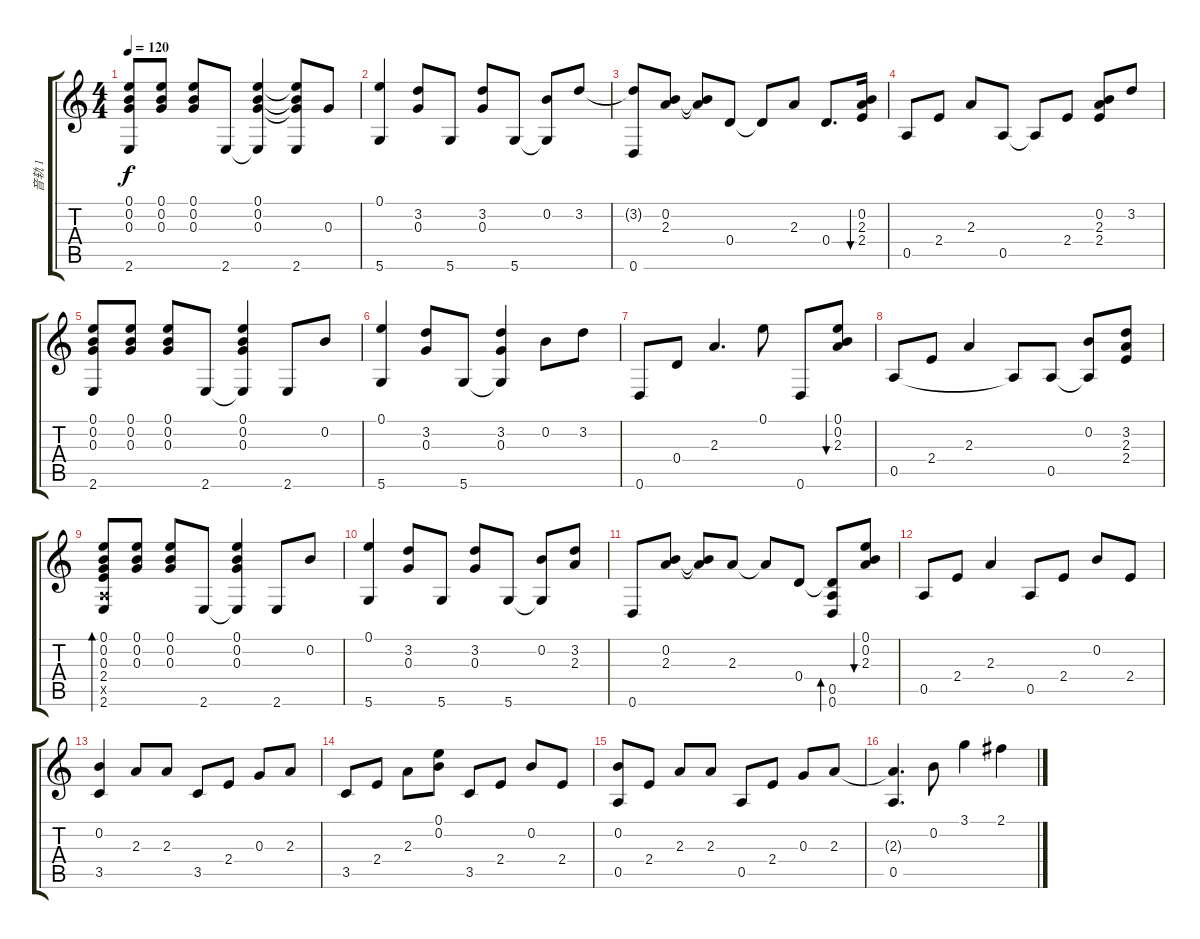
\track ("音轨 1" "音轨 1") {instrument acousticguitarsteel}
\staff {score tabs}
\tuning (E4 B3 G3 D3 A2 D2) {hide}
\ts (4 4)
\tempo 120
\clef g2
\ks c
(0.1 0.2 0.3 2.6).8{dy f} (0.1 0.2 0.3).8 (0.1 0.2 0.3).8 2.6.8 (0.1 0.2 0.3 2.6{t}).4 (0.1{t} 0.2{t} 0.3{t} 2.6).8 0.3.8 |
(0.1 5.6).4 (3.2 0.3).8 5.6.8 (3.2 0.3).8 5.6.8 (0.2 5.6{t}).8 3.2.8 |
(3.2{t} 0.6).8 (0.2 2.3).8 (0.2{t} 2.3{t}).8 0.4.8 0.4{t}.8 2.3.8 0.4.8{d} (0.2 2.3 2.4).16{bu 60} |
0.5.8 2.4.8 2.3.8 0.5.8 0.5{t}.8 2.4.8 (0.2 2.3 2.4).8 3.2.8 |
(0.1 0.2 0.3 2.6).8 (0.1 0.2 0.3).8 (0.1 0.2 0.3).8 2.6.8 (0.1 0.2 0.3 2.6{t}).4 2.6.8 0.2.8 |
(0.1 5.6).4 (3.2 0.3).8 5.6.8 (3.2 0.3 5.6{t}).4 0.2.8 3.2.8 |
0.6.8 0.4.8 2.3.4{d} 0.1.8 0.6.8 (0.1 0.2 2.3).8{bu 60} |
0.5.8 2.4.8 2.3.4 0.5{t}.8 0.5.8 (0.2 0.5{t}).8 (3.2 2.3 2.4).8 |
(0.1 0.2 0.3 2.4 0.5{x} 2.6).8{bd 60} (0.1 0.2 0.3).8 (0.1 0.2 0.3).8 2.6.8 (0.1 0.2 0.3 2.6{t}).4 2.6.8 0.2.8 |
(0.1 5.6).4 (3.2 0.3).8 5.6.8 (3.2 0.3).8 5.6.8 (0.2 5.6{t}).8 (3.2 2.3).8 |
0.6.8 (0.2 2.3).8 (0.2{t} 2.3{t}).8 2.3.8 2.3{t}.8 0.4.8 (0.4{t} 0.5 0.6).8{bd 60} (0.1 0.2 2.3).8{bu 60} |
0.5.8 2.4.8 2.3.4 0.5.8 2.4.8 0.2.8 2.4.8 |
(0.2 3.5).4 2.3.8 2.3.8 3.5.8 2.4.8 0.3.8 2.3.8 |
3.5.8 2.4.8 2.3.8 (0.1 0.2).8 3.5.8 2.4.8 0.2.8 2.4.8 |
(0.2 0.5).8 2.4.8 2.3.8 2.3.8 0.5.8 2.4.8 0.3.8 2.3.8 |
(2.3{t} 0.5).4{d} 0.2.8 3.1.4 2.1.4
